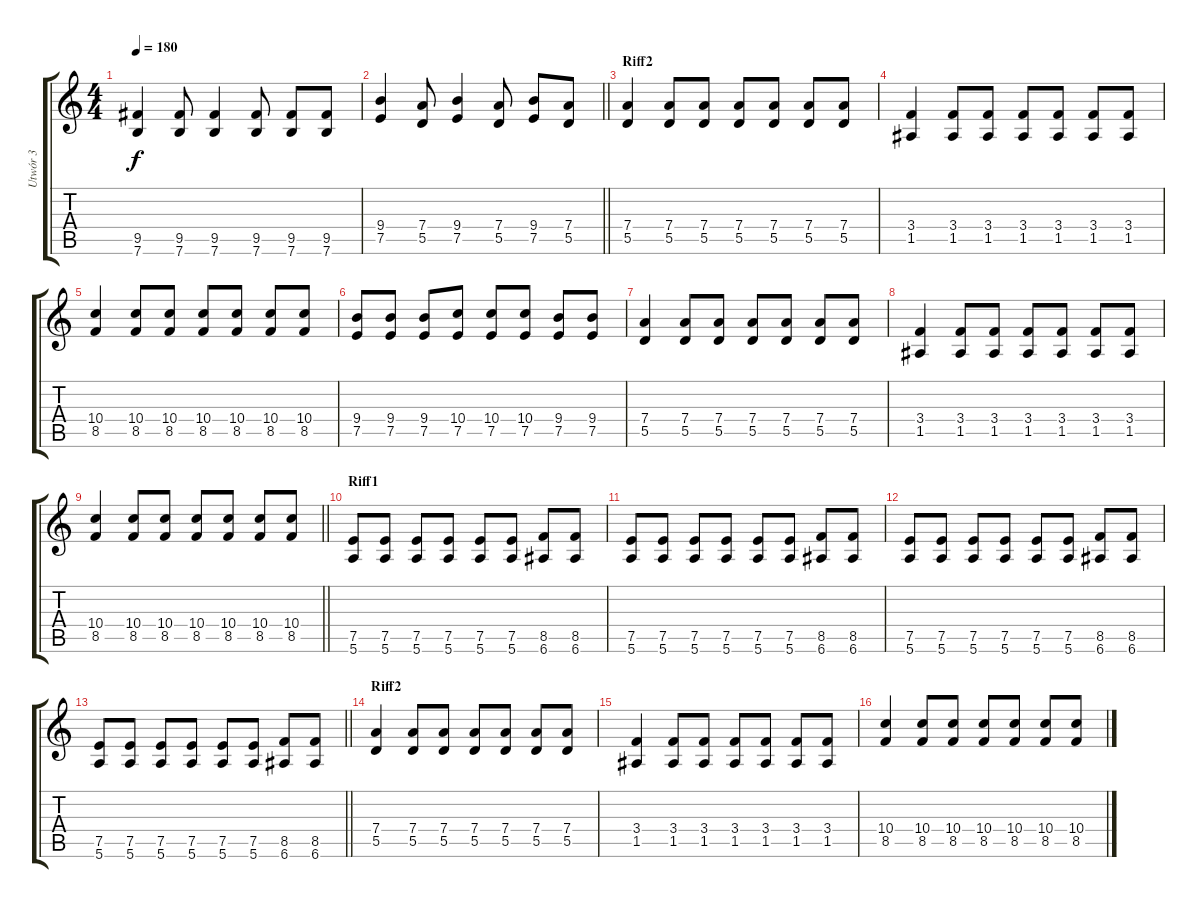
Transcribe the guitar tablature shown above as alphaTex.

\track ("Utwór 3" "Utwór 3") {instrument overdrivenguitar}
\staff {score tabs}
\tuning (E4 B3 G3 D3 A2 E2) {hide}
\ts (4 4)
\tempo 180
\clef g2
\ks c
(9.5 7.6).4{dy f} (9.5 7.6).8 (9.5 7.6).4 (9.5 7.6).8 (9.5 7.6).8 (9.5 7.6).8 |
\barLineRight lightlight
(9.4 7.5).4 (7.4 5.5).8 (9.4 7.5).4 (7.4 5.5).8 (9.4 7.5).8 (7.4 5.5).8 |
\section ("" "Riff2")
(7.4 5.5).4 (7.4 5.5).8 (7.4 5.5).8 (7.4 5.5).8 (7.4 5.5).8 (7.4 5.5).8 (7.4 5.5).8 |
(3.4 1.5).4 (3.4 1.5).8 (3.4 1.5).8 (3.4 1.5).8 (3.4 1.5).8 (3.4 1.5).8 (3.4 1.5).8 |
(10.4 8.5).4 (10.4 8.5).8 (10.4 8.5).8 (10.4 8.5).8 (10.4 8.5).8 (10.4 8.5).8 (10.4 8.5).8 |
(9.4 7.5).8 (9.4 7.5).8 (9.4 7.5).8 (10.4 7.5).8 (10.4 7.5).8 (10.4 7.5).8 (9.4 7.5).8 (9.4 7.5).8 |
(7.4 5.5).4 (7.4 5.5).8 (7.4 5.5).8 (7.4 5.5).8 (7.4 5.5).8 (7.4 5.5).8 (7.4 5.5).8 |
(3.4 1.5).4 (3.4 1.5).8 (3.4 1.5).8 (3.4 1.5).8 (3.4 1.5).8 (3.4 1.5).8 (3.4 1.5).8 |
\barLineRight lightlight
(10.4 8.5).4 (10.4 8.5).8 (10.4 8.5).8 (10.4 8.5).8 (10.4 8.5).8 (10.4 8.5).8 (10.4 8.5).8 |
\section ("" "Riff1")
(7.5 5.6).8 (7.5 5.6).8 (7.5 5.6).8 (7.5 5.6).8 (7.5 5.6).8 (7.5 5.6).8 (8.5 6.6).8 (8.5 6.6).8 |
(7.5 5.6).8 (7.5 5.6).8 (7.5 5.6).8 (7.5 5.6).8 (7.5 5.6).8 (7.5 5.6).8 (8.5 6.6).8 (8.5 6.6).8 |
(7.5 5.6).8 (7.5 5.6).8 (7.5 5.6).8 (7.5 5.6).8 (7.5 5.6).8 (7.5 5.6).8 (8.5 6.6).8 (8.5 6.6).8 |
\barLineRight lightlight
(7.5 5.6).8 (7.5 5.6).8 (7.5 5.6).8 (7.5 5.6).8 (7.5 5.6).8 (7.5 5.6).8 (8.5 6.6).8 (8.5 6.6).8 |
\section ("" "Riff2")
(7.4 5.5).4 (7.4 5.5).8 (7.4 5.5).8 (7.4 5.5).8 (7.4 5.5).8 (7.4 5.5).8 (7.4 5.5).8 |
(3.4 1.5).4 (3.4 1.5).8 (3.4 1.5).8 (3.4 1.5).8 (3.4 1.5).8 (3.4 1.5).8 (3.4 1.5).8 |
(10.4 8.5).4 (10.4 8.5).8 (10.4 8.5).8 (10.4 8.5).8 (10.4 8.5).8 (10.4 8.5).8 (10.4 8.5).8
